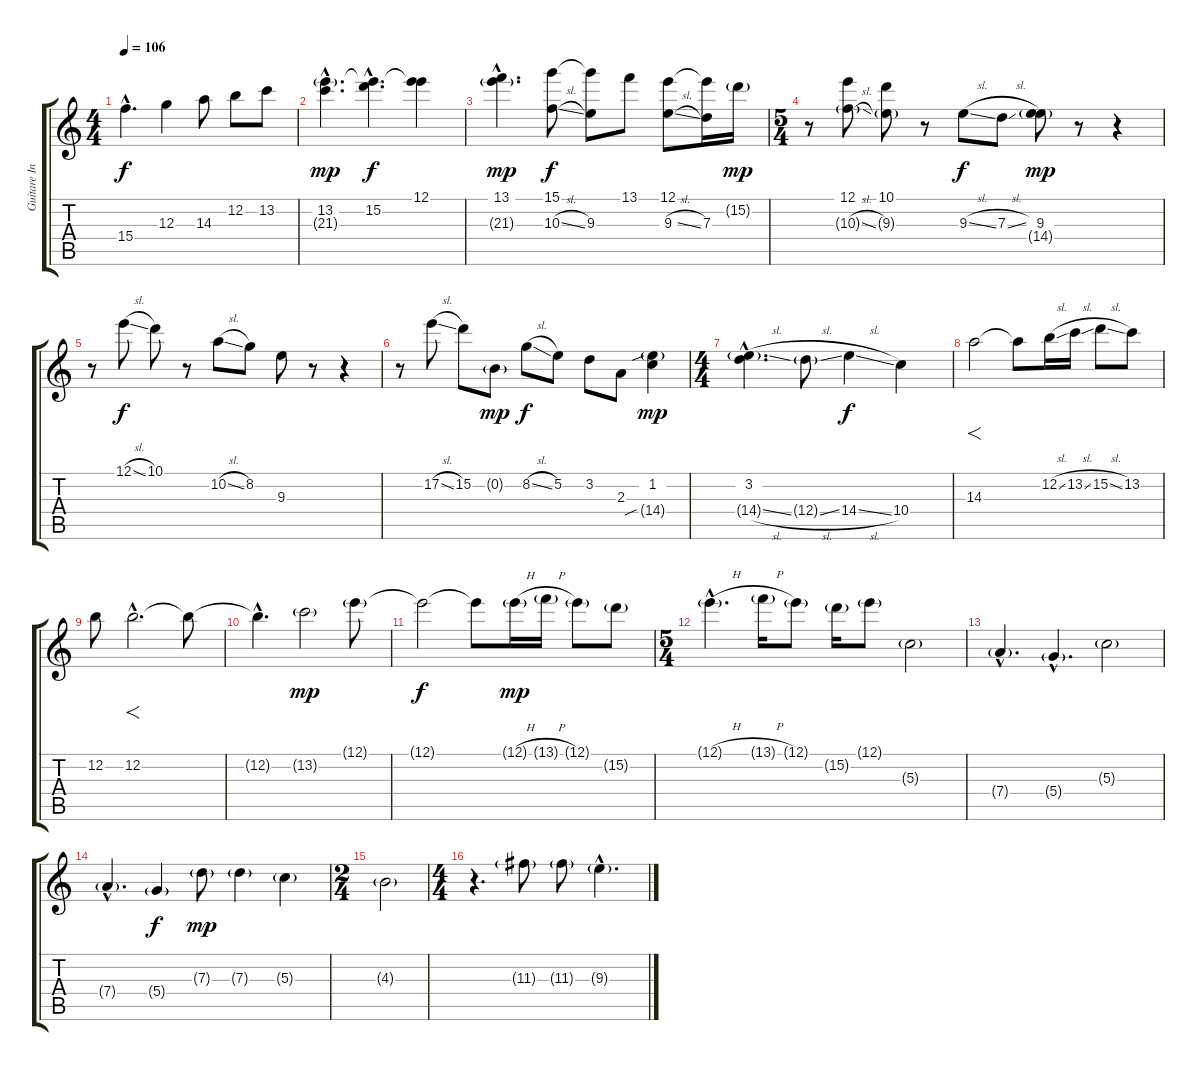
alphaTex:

\track ("Guitare Inversée / Violon" "Guitare In") {instrument contrabass}
\staff {score tabs}
\tuning (E4 B3 G3 D3 A2 E2) {hide}
\ts (4 4)
\tempo 106
\clef g2
\ks c
15.4{hac}.4{d dy f} 12.3.4 14.3.8 12.2.8 13.2.8 |
(13.2{hac} 21.3{g hac}).4{d dy mp} (15.2{hac} 21.3{hac t}).4{d dy f} (12.1 21.3{t}).4 |
(13.1{hac} 21.3{g hac}).4{d dy mp} (15.1 10.3{sl}).8{dy f} (15.1{t} 9.3).8 13.1.8 (12.1 9.3{sl}).8 (12.1{t} 7.3).16 15.2{g}.16{dy mp} |
\ts (5 4)
r.8 (12.1 10.3{sl g}).8 (10.1 9.3{g}).8 r.8 9.3{sl}.8{dy f} 7.3{sl}.8 (9.3 14.4{g}).8{dy mp} r.8 r.4 |
r.8 12.1{sl}.8{dy f} 10.1.8 r.8 10.2{sl}.8 8.2.8 9.3.8 r.8 r.4 |
r.8 17.2{sl}.8 15.2.8 0.2{g}.8{dy mp} 8.2{sl}.8{dy f} 5.2.8 3.2.8 2.3.8 (1.2 14.4{sib g}).4{dy mp} |
\ts (4 4)
(3.2{hac} 14.4{sl g hac}).4{d} 12.4{sl g}.8 14.4{sl}.4{dy f} 10.4.4 |
14.3.2{f} 14.3{t}.8 12.2{sl}.16 13.2{sl}.16 15.2{sl}.8 13.2.8 |
12.2.8 12.2{hac}.2{f d} 12.2{t}.8 |
12.2{hac t}.4{d} 13.2{g}.2{dy mp} 12.1{g}.8 |
12.1{t}.2{dy f} 12.1{t}.8 12.1{h g}.16{dy mp} 13.1{h g}.16 12.1{g}.8 15.2{g}.8 |
\ts (5 4)
12.1{h g hac}.4{d} 13.1{h g}.16 12.1{g}.8 15.2{g}.16 12.1{g}.8 5.3{g}.2 |
7.4{g hac}.4{d} 5.4{g hac}.4{d} 5.3{g}.2 |
7.4{g hac}.4{d} 5.4{g}.4{dy f} 7.3{g}.8{dy mp} 7.3{g}.4 5.3{g}.4 |
\ts (2 4)
4.3{g}.2 |
\ts (4 4)
r.4{d} 11.3{g}.8 11.3{g}.8 9.3{g hac}.4{d}
